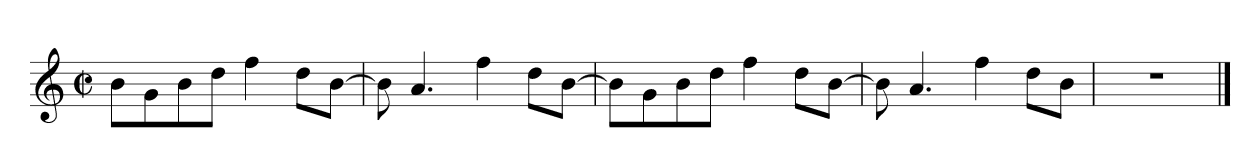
**kern
*part1
*staff1
*clefG2
*k[]
*C:
*M2/2
*met(c|)
=1
8b\L
8g\
8b\
8dd\J
4ff\
8dd\L
[8b\J
=2
8b\]
4.a/
4ff\
8dd\L
[8b\J
=3
8b\L]
8g\
8b\
8dd\J
4ff\
8dd\L
[8b\J
=4
8b\]
4.a/
4ff\
8dd\L
8b\J
=5
1r
==
*-
